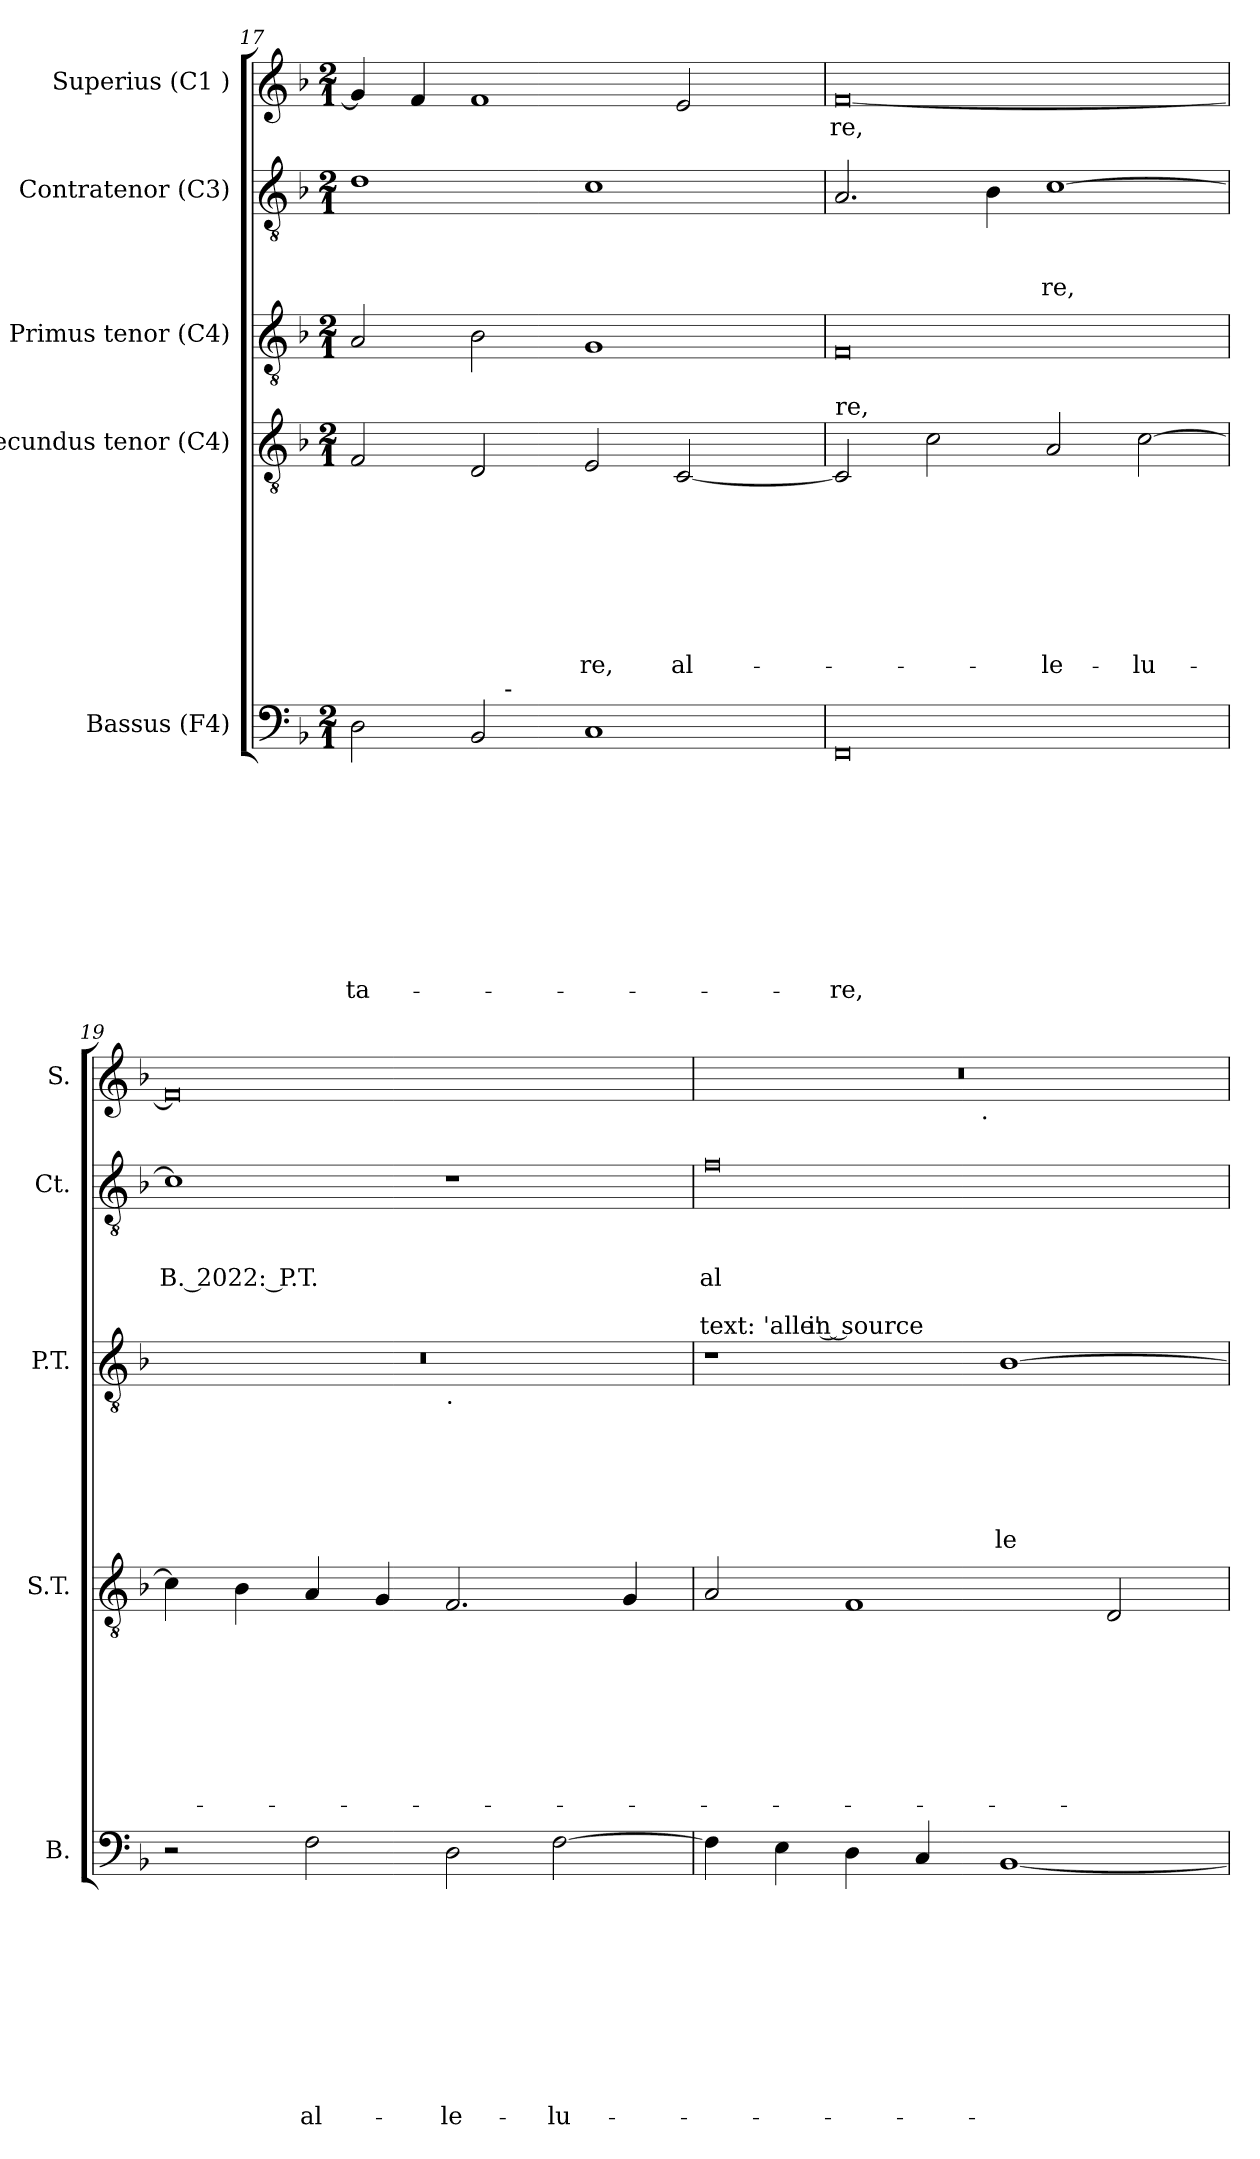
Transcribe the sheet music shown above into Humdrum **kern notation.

**kern	**text	**text	**text	**text	**text	**text	**text	**text	**text	**text	**kern	**text	**text	**text	**text	**text	**text	**text	**text	**kern	**text	**text	**text	**text	**text	**text	**kern	**text	**text	**text	**text	**text	**kern	**text
*part5	*part5	*part5	*part5	*part5	*part5	*part5	*part5	*part5	*part5	*part5	*part4	*part4	*part4	*part4	*part4	*part4	*part4	*part4	*part4	*part3	*part3	*part3	*part3	*part3	*part3	*part3	*part2	*part2	*part2	*part2	*part2	*part2	*part1	*part1
*staff5	*staff5	*staff5	*staff5	*staff5	*staff5	*staff5	*staff5	*staff5	*staff5	*staff5	*staff4	*staff4	*staff4	*staff4	*staff4	*staff4	*staff4	*staff4	*staff4	*staff3	*staff3	*staff3	*staff3	*staff3	*staff3	*staff3	*staff2	*staff2	*staff2	*staff2	*staff2	*staff2	*staff1	*staff1
*I"Bassus (F4)	*	*	*	*	*	*	*	*	*	*	*I"Secundus tenor (C4)	*	*	*	*	*	*	*	*	*I"Primus tenor (C4)	*	*	*	*	*	*	*I"Contratenor (C3)	*	*	*	*	*	*I"Superius (C1 )	*
*I'B.	*	*	*	*	*	*	*	*	*	*	*I'S.T.	*	*	*	*	*	*	*	*	*I'P.T.	*	*	*	*	*	*	*I'Ct.	*	*	*	*	*	*I'S.	*
!!LO:LB:g=z
*clefF4	*	*	*	*	*	*	*	*	*	*	*clefGv2	*	*	*	*	*	*	*	*	*clefGv2	*	*	*	*	*	*	*clefGv2	*	*	*	*	*	*clefG2	*
*k[b-]	*	*	*	*	*	*	*	*	*	*	*k[b-]	*	*	*	*	*	*	*	*	*k[b-]	*	*	*	*	*	*	*k[b-]	*	*	*	*	*	*k[b-]	*
*F:	*	*	*	*	*	*	*	*	*	*	*F:	*	*	*	*	*	*	*	*	*F:	*	*	*	*	*	*	*F:	*	*	*	*	*	*F:	*
*M2/1	*	*	*	*	*	*	*	*	*	*	*M2/1	*	*	*	*	*	*	*	*	*M2/1	*	*	*	*	*	*	*M2/1	*	*	*	*	*	*M2/1	*
=17	=17	=17	=17	=17	=17	=17	=17	=17	=17	=17	=17	=17	=17	=17	=17	=17	=17	=17	=17	=17	=17	=17	=17	=17	=17	=17	=17	=17	=17	=17	=17	=17	=17	=17
!	!	!	!	!	!	!	!	!	!	!LO:LY:b	!	!	!	!	!	!	!	!	!	!	!	!	!	!	!	!	!	!	!	!	!	!	!	!
*^	*	*	*	*	*	*	*	*	*	*	*	*	*	*	*	*	*	*	*	*	*	*	*	*	*	*	*	*	*	*	*	*	*	*
2D\	2ryy	.	.	.	.	.	.	.	.	.	-ta-	2F/	.	.	.	.	.	.	.	.	2A/	.	.	.	.	.	.	1d	.	.	.	.	.	4g/]	.
.	.	.	.	.	.	.	.	.	.	.	.	.	.	.	.	.	.	.	.	.	.	.	.	.	.	.	.	.	.	.	.	.	.	4f/	.
2BB-/	16.ryy	.	.	.	.	.	.	.	.	.	.	2D/	.	.	.	.	.	.	.	.	2B-\	.	.	.	.	.	.	.	.	.	.	.	.	1f	.
!	!LO:TX:a:t=-	!	!	!	!	!	!	!	!	!	!	!	!	!	!	!	!	!	!	!	!	!	!	!	!	!	!	!	!	!	!	!	!	!	!
.	1ryy	.	.	.	.	.	.	.	.	.	.	.	.	.	.	.	.	.	.	.	.	.	.	.	.	.	.	.	.	.	.	.	.	.	.
!	!	!	!	!	!	!	!	!	!	!	!	!	!	!	!	!	!	!	!	!LO:LY:b	!	!	!	!	!	!	!	!	!	!	!	!	!	!	!
1C	.	.	.	.	.	.	.	.	.	.	.	2E/	.	.	.	.	.	.	.	-re,	1G	.	.	.	.	.	.	1c	.	.	.	.	.	.	.
!	!	!	!	!	!	!	!	!	!	!	!	!	!	!	!	!	!	!	!	!LO:LY:b	!	!	!	!	!	!	!	!	!	!	!	!	!	!	!
.	.	.	.	.	.	.	.	.	.	.	.	[<2C/	.	.	.	.	.	.	.	al-	.	.	.	.	.	.	.	.	.	.	.	.	.	2e/	.
.	4ryy	.	.	.	.	.	.	.	.	.	.	.	.	.	.	.	.	.	.	.	.	.	.	.	.	.	.	.	.	.	.	.	.	.	.
.	8ryy	.	.	.	.	.	.	.	.	.	.	.	.	.	.	.	.	.	.	.	.	.	.	.	.	.	.	.	.	.	.	.	.	.	.
.	32ryy	.	.	.	.	.	.	.	.	.	.	.	.	.	.	.	.	.	.	.	.	.	.	.	.	.	.	.	.	.	.	.	.	.	.
=18	=18	=18	=18	=18	=18	=18	=18	=18	=18	=18	=18	=18	=18	=18	=18	=18	=18	=18	=18	=18	=18	=18	=18	=18	=18	=18	=18	=18	=18	=18	=18	=18	=18	=18	=18
!	!	!	!	!	!	!	!	!	!	!	!	!LO:TX:a:t=re,	!	!	!	!	!	!	!	!	!	!	!	!	!	!	!	!	!	!	!	!	!	!	!
!	!	!	!	!	!	!	!	!	!	!	!LO:LY:b	!	!	!	!	!	!	!	!	!	!	!	!	!	!	!	!	!	!	!	!	!	!	!	!LO:LY:b
*v	*v	*	*	*	*	*	*	*	*	*	*	*	*	*	*	*	*	*	*	*	*	*	*	*	*	*	*	*	*	*	*	*	*	*	*
0FF	.	.	.	.	.	.	.	.	.	-re,	2C/]	.	.	.	.	.	.	.	.	0F	.	.	.	.	.	.	2.A/	.	.	.	.	.	[<0f	-re,
.	.	.	.	.	.	.	.	.	.	.	2c\	.	.	.	.	.	.	.	.	.	.	.	.	.	.	.	.	.	.	.	.	.	.	.
.	.	.	.	.	.	.	.	.	.	.	.	.	.	.	.	.	.	.	.	.	.	.	.	.	.	.	4B-\	.	.	.	.	.	.	.
!	!	!	!	!	!	!	!	!	!	!	!	!	!	!	!	!	!	!	!LO:LY:b	!	!	!	!	!	!	!	!	!	!	!LO:LY:b	!	!	!	!
.	.	.	.	.	.	.	.	.	.	.	2A/	.	.	.	.	.	.	.	-le-	.	.	.	.	.	.	.	[>1c	.	.	-re,	.	.	.	.
!	!	!	!	!	!	!	!	!	!	!	!	!	!	!	!	!	!	!	!LO:LY:b	!	!	!	!	!	!	!	!	!	!	!	!	!	!	!
.	.	.	.	.	.	.	.	.	.	.	[>2c\	.	.	.	.	.	.	.	-lu-	.	.	.	.	.	.	.	.	.	.	.	.	.	.	.
=19	=19	=19	=19	=19	=19	=19	=19	=19	=19	=19	=19	=19	=19	=19	=19	=19	=19	=19	=19	=19	=19	=19	=19	=19	=19	=19	=19	=19	=19	=19	=19	=19	=19	=19
!	!	!	!	!	!	!	!	!	!	!	!	!	!	!	!	!	!	!	!	!	!	!	!	!	!	!	!	!	!	!LO:LY:b	!	!	!	!
*	*	*	*	*	*	*	*	*	*	*	*	*	*	*	*	*	*	*	*	*^	*	*	*	*	*	*	*	*	*	*	*	*	*	*
2r	.	.	.	.	.	.	.	.	.	.	4c\]	.	.	.	.	.	.	.	.	0r	1ryy	.	.	.	.	.	.	1c]	.	.	B. 20­22: P.T.	.	.	0f]	.
.	.	.	.	.	.	.	.	.	.	.	4B-\	.	.	.	.	.	.	.	.	.	.	.	.	.	.	.	.	.	.	.	.	.	.	.	.
!	!	!	!	!	!	!	!	!	!	!LO:LY:b	!	!	!	!	!	!	!	!	!	!	!	!	!	!	!	!	!	!	!	!	!	!	!	!	!
2F\	.	.	.	.	.	.	.	.	.	al-	4A/	.	.	.	.	.	.	.	.	.	.	.	.	.	.	.	.	.	.	.	.	.	.	.	.
.	.	.	.	.	.	.	.	.	.	.	4G/	.	.	.	.	.	.	.	.	.	.	.	.	.	.	.	.	.	.	.	.	.	.	.	.
!	!	!	!	!	!	!	!	!	!	!	!	!	!	!	!	!	!	!	!	!	!LO:TX:b:t=.	!	!	!	!	!	!	!	!	!	!	!	!	!	!
!	!	!	!	!	!	!	!	!	!	!LO:LY:b	!	!	!	!	!	!	!	!	!	!	!	!	!	!	!	!	!	!	!	!	!	!	!	!	!
2D\	.	.	.	.	.	.	.	.	.	-le-	2.F/	.	.	.	.	.	.	.	.	.	1ryy	.	.	.	.	.	.	1r	.	.	.	.	.	.	.
!	!	!	!	!	!	!	!	!	!	!LO:LY:b	!	!	!	!	!	!	!	!	!	!	!	!	!	!	!	!	!	!	!	!	!	!	!	!	!
[>2F\	.	.	.	.	.	.	.	.	.	-lu-	.	.	.	.	.	.	.	.	.	.	.	.	.	.	.	.	.	.	.	.	.	.	.	.	.
.	.	.	.	.	.	.	.	.	.	.	4G/	.	.	.	.	.	.	.	.	.	.	.	.	.	.	.	.	.	.	.	.	.	.	.	.
=20	=20	=20	=20	=20	=20	=20	=20	=20	=20	=20	=20	=20	=20	=20	=20	=20	=20	=20	=20	=20	=20	=20	=20	=20	=20	=20	=20	=20	=20	=20	=20	=20	=20	=20	=20
!	!	!	!	!	!	!	!	!	!	!	!	!	!	!	!	!	!	!	!	!	!	!	!	!	!	!	!	!	!	!	!LO:LY:b:rj	!	!LO:LY:b:rj	!	!
*	*	*	*	*	*	*	*	*	*	*	*	*	*	*	*	*	*	*	*	*v	*v	*	*	*	*	*	*	*	*	*	*	*	*	*^	*
4F\]	.	.	.	.	.	.	.	.	.	.	2A/	.	.	.	.	.	.	.	.	1r	.	.	.	.	.	.	0f	.	.	al-	.	text: 'alle' in source	0r	2ryy	.
4E\	.	.	.	.	.	.	.	.	.	.	.	.	.	.	.	.	.	.	.	.	.	.	.	.	.	.	.	.	.	.	.	.	.	.	.
4D\	.	.	.	.	.	.	.	.	.	.	1F	.	.	.	.	.	.	.	.	.	.	.	.	.	.	.	.	.	.	.	.	.	.	4...ryy	.
4C/	.	.	.	.	.	.	.	.	.	.	.	.	.	.	.	.	.	.	.	.	.	.	.	.	.	.	.	.	.	.	.	.	.	.	.
!	!	!	!	!	!	!	!	!	!	!	!	!	!	!	!	!	!	!	!	!	!	!	!	!	!	!	!	!	!	!	!	!	!	!LO:TX:b:t=.	!
.	.	.	.	.	.	.	.	.	.	.	.	.	.	.	.	.	.	.	.	.	.	.	.	.	.	.	.	.	.	.	.	.	.	1ryy	.
!	!	!	!	!	!	!	!	!	!	!	!	!	!	!	!	!	!	!	!	!	!	!	!	!	!	!LO:LY:b	!	!	!	!	!	!	!	!	!
[>1BB-	.	.	.	.	.	.	.	.	.	.	.	.	.	.	.	.	.	.	.	[>1B-	.	.	.	.	.	-le-	.	.	.	.	.	.	.	.	.
.	.	.	.	.	.	.	.	.	.	.	2D/	.	.	.	.	.	.	.	.	.	.	.	.	.	.	.	.	.	.	.	.	.	.	.	.
.	.	.	.	.	.	.	.	.	.	.	.	.	.	.	.	.	.	.	.	.	.	.	.	.	.	.	.	.	.	.	.	.	.	32ryy	.
*	*	*	*	*	*	*	*	*	*	*	*	*	*	*	*	*	*	*	*	*	*	*	*	*	*	*	*	*	*	*	*	*	*v	*v	*
=	=	=	=	=	=	=	=	=	=	=	=	=	=	=	=	=	=	=	=	=	=	=	=	=	=	=	=	=	=	=	=	=	=	=
*-	*-	*-	*-	*-	*-	*-	*-	*-	*-	*-	*-	*-	*-	*-	*-	*-	*-	*-	*-	*-	*-	*-	*-	*-	*-	*-	*-	*-	*-	*-	*-	*-	*-	*-
